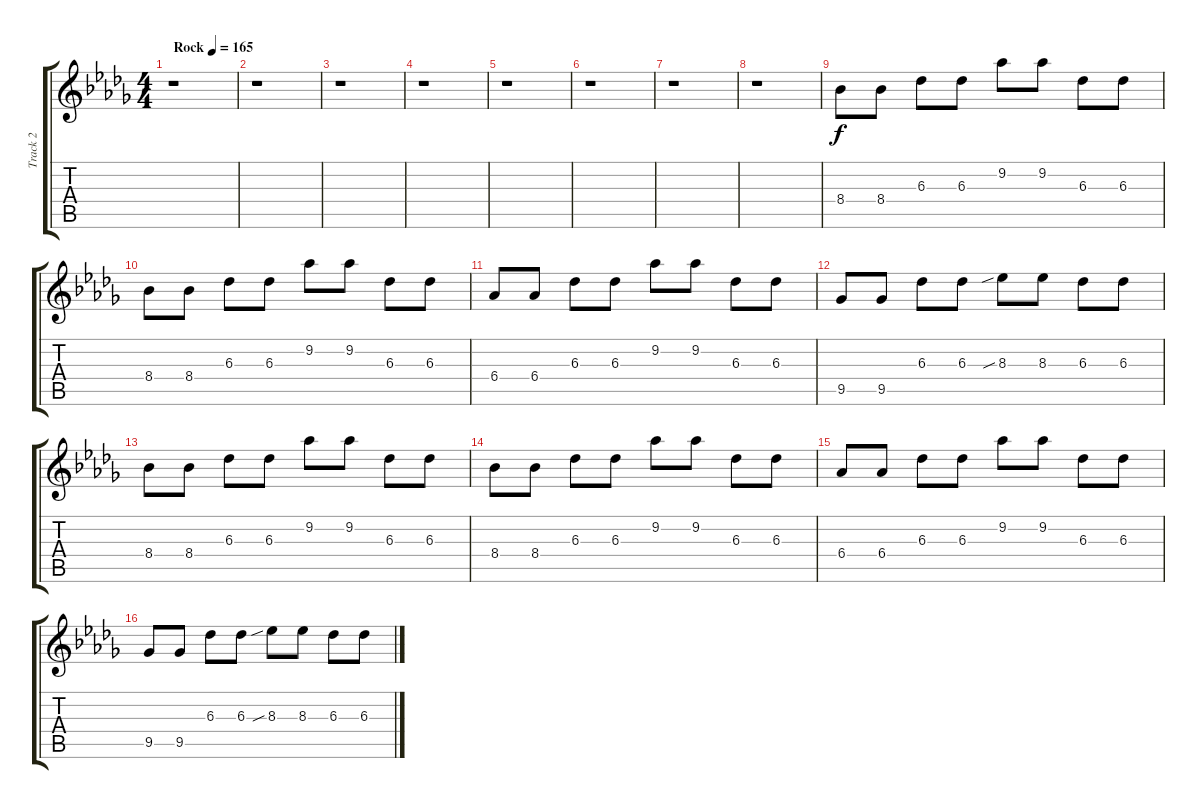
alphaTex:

\track ("Track 2" "Track 2") {instrument overdrivenguitar}
\staff {score tabs}
\tuning (E4 B3 G3 D3 A2 D2) {hide}
\ts (4 4)
\tempo (165 "Rock")
\clef g2
\ks db
r.1{dy f instrument overdrivenguitar} |
r.1 |
r.1 |
r.1 |
r.1 |
r.1 |
r.1 |
r.1 |
8.4.8 8.4.8 6.3.8 6.3.8 9.2.8 9.2.8 6.3.8 6.3.8 |
8.4.8 8.4.8 6.3.8 6.3.8 9.2.8 9.2.8 6.3.8 6.3.8 |
6.4.8 6.4.8 6.3.8 6.3.8 9.2.8 9.2.8 6.3.8 6.3.8 |
9.5.8 9.5.8 6.3.8 6.3.8 8.3{sib}.8 8.3.8 6.3.8 6.3.8 |
8.4.8 8.4.8 6.3.8 6.3.8 9.2.8 9.2.8 6.3.8 6.3.8 |
8.4.8 8.4.8 6.3.8 6.3.8 9.2.8 9.2.8 6.3.8 6.3.8 |
6.4.8 6.4.8 6.3.8 6.3.8 9.2.8 9.2.8 6.3.8 6.3.8 |
9.5.8 9.5.8 6.3.8 6.3.8 8.3{sib}.8 8.3.8 6.3.8 6.3.8
